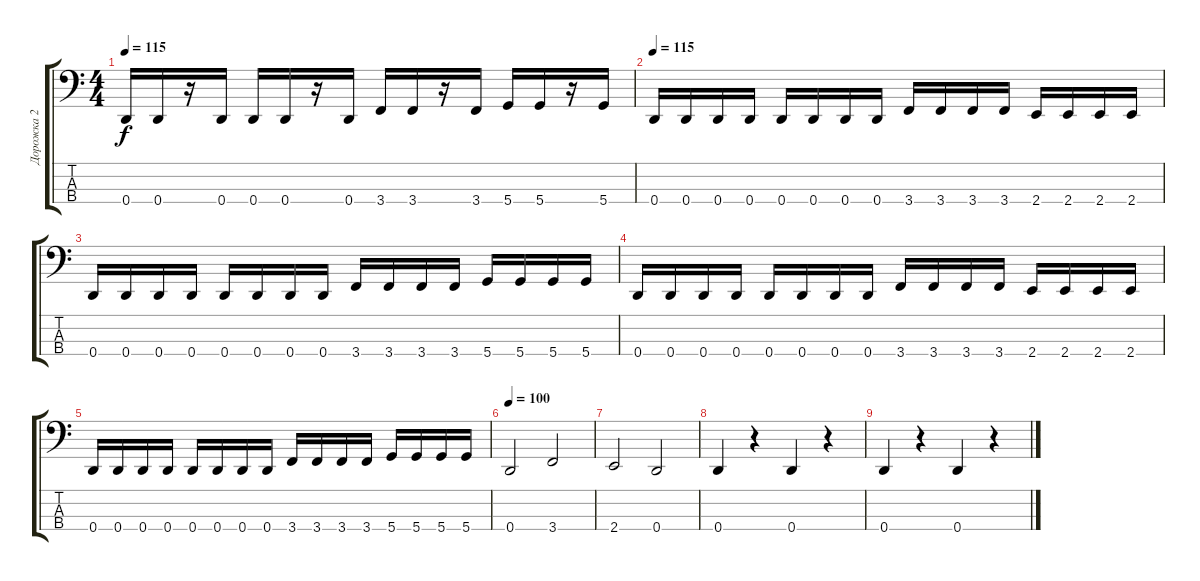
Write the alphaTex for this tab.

\track ("Дорожка 2" "Дорожка 2") {instrument slapbass2}
\staff {score tabs}
\tuning (G2 D2 A1 D1) {hide}
\ts (4 4)
\tempo 115
\clef f4
\ks c
0.4.16{dy f} 0.4.16 r.16 0.4.16 0.4.16 0.4.16 r.16 0.4.16 3.4.16 3.4.16 r.16 3.4.16 5.4.16 5.4.16 r.16 5.4.16 |
\tempo 115
0.4.16 0.4.16 0.4.16 0.4.16 0.4.16 0.4.16 0.4.16 0.4.16 3.4.16 3.4.16 3.4.16 3.4.16 2.4.16 2.4.16 2.4.16 2.4.16 |
0.4.16 0.4.16 0.4.16 0.4.16 0.4.16 0.4.16 0.4.16 0.4.16 3.4.16 3.4.16 3.4.16 3.4.16 5.4.16 5.4.16 5.4.16 5.4.16 |
0.4.16 0.4.16 0.4.16 0.4.16 0.4.16 0.4.16 0.4.16 0.4.16 3.4.16 3.4.16 3.4.16 3.4.16 2.4.16 2.4.16 2.4.16 2.4.16 |
0.4.16 0.4.16 0.4.16 0.4.16 0.4.16 0.4.16 0.4.16 0.4.16 3.4.16 3.4.16 3.4.16 3.4.16 5.4.16 5.4.16 5.4.16 5.4.16 |
\tempo 100
0.4.2 3.4.2 |
2.4.2 0.4.2 |
0.4.4 r.4 0.4.4 r.4 |
0.4.4 r.4 0.4.4 r.4
